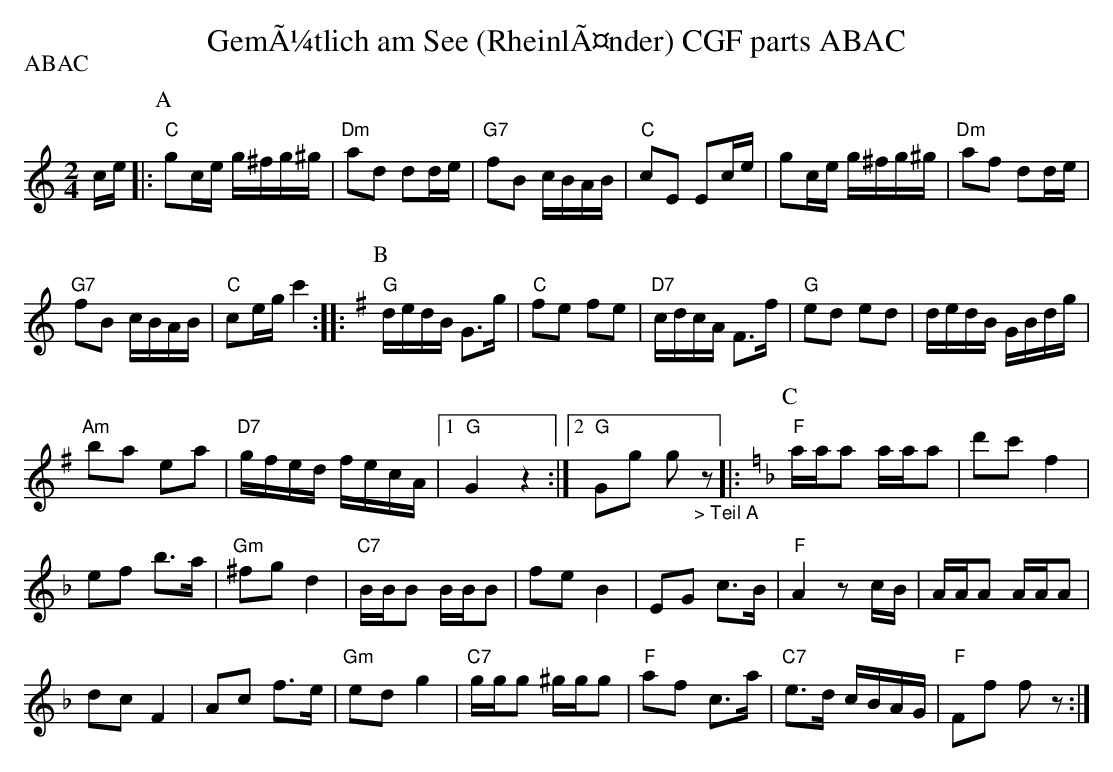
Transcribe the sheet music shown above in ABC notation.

X:1
T: GemÃ¼tlich am See (RheinlÃ¤nder) CGF parts ABAC
M:2/4
L:1/16
P:ABAC
K:C %%MIDI gchordon
ce |:[P:A] "C"g2ce g^fg^g | "Dm"a2d2 d2de | "G7"f2B2 cBAB | "C"c2E2 E2ce | g2ce g^fg^g | "Dm"a2f2 d2de |
"G7"f2B2 cBAB | "C"c2eg c'4 :: [K:G][P:B] "G"dedB G3g | "C"f2e2 f2e2 | "D7"cdcA F3f | "G"e2d2 e2d2 | dedB GBdg |
"Am"b2a2 e2a2 | "D7"gfed fecA |1 "G"G4z4 :|2 "G"G2g2 g2"_> Teil A"z2 |: [K:F][P:C] "F"aaa2 aaa2 | [L:1/8] d'c' f2 |
ef b>a | "Gm"^fg d2 | "C7"B/B/B B/B/B | fe B2 | EG c>B | "F"A2 zc/B/ | A/A/A A/A/A |
dc F2 | Ac f>e | "Gm"ed g2 | "C7"g/g/g ^g/g/g | "F"af c>a | "C7"e>d c/B/A/G/ | "F"Ff fz :|
